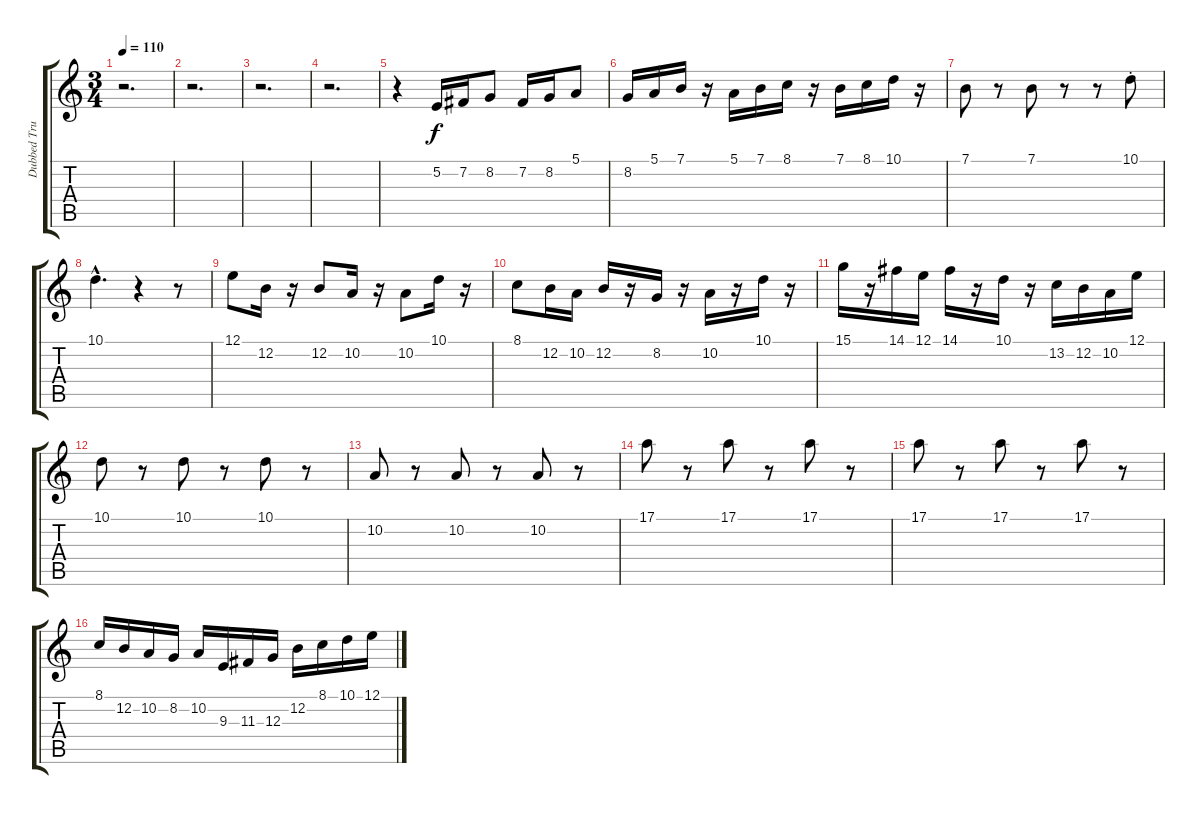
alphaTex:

\track ("Dubbed Trumpet" "Dubbed Tru") {instrument trumpet}
\staff {score tabs}
\tuning (E4 B3 G3 D3 A2 E2) {hide}
\ts (3 4)
\tempo 110
\clef g2
\ks c
r.2{d dy f} |
r.2{d} |
r.2{d} |
r.2{d} |
r.4 5.2.16 7.2.16 8.2.8 7.2.16 8.2.16 5.1.8 |
8.2.16 5.1.16 7.1.16 r.16 5.1.16 7.1.16 8.1.16 r.16 7.1.16 8.1.16 10.1.16 r.16 |
7.1.8 r.8 7.1.8 r.8 r.8 10.1{st}.8 |
10.1{hac}.4{d} r.4 r.8 |
12.1.8 12.2.16 r.16 12.2.8 10.2.16 r.16 10.2.8 10.1.16 r.16 |
8.1.8 12.2.16 10.2.16 12.2.16 r.16 8.2.16 r.16 10.2.16 r.16 10.1.16 r.16 |
15.1.16 r.16 14.1.16 12.1.16 14.1.16 r.16 10.1.16 r.16 13.2.16 12.2.16 10.2.16 12.1.16 |
10.1.8 r.8 10.1.8 r.8 10.1.8 r.8 |
10.2.8 r.8 10.2.8 r.8 10.2.8 r.8 |
17.1.8 r.8 17.1.8 r.8 17.1.8 r.8 |
17.1.8 r.8 17.1.8 r.8 17.1.8 r.8 |
8.1.16 12.2.16 10.2.16 8.2.16 10.2.16 9.3.16 11.3.16 12.3.16 12.2.16 8.1.16 10.1.16 12.1.16
